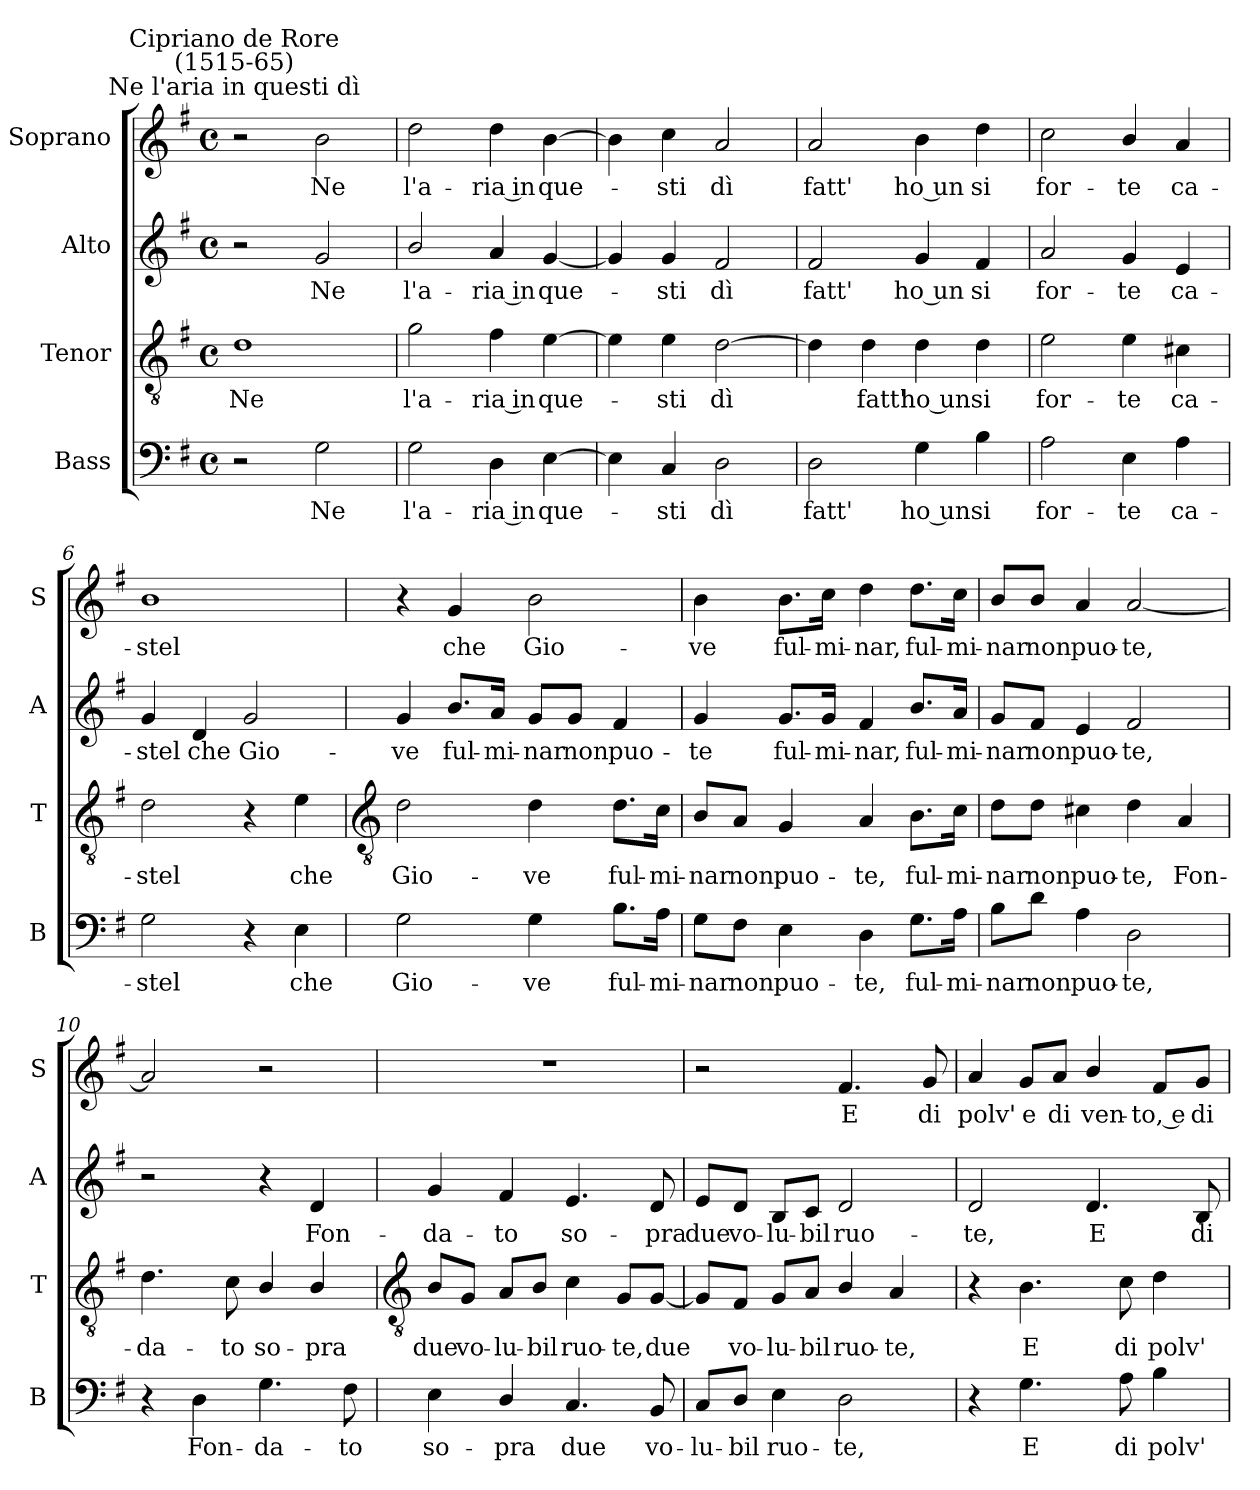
**kern	**text	**kern	**text	**kern	**text	**kern	**text
*part4	*part4	*part3	*part3	*part2	*part2	*part1	*part1
*staff4	*staff4	*staff3	*staff3	*staff2	*staff2	*staff1	*staff1
*I"Bass	*	*I"Tenor	*	*I"Alto	*	*I"Soprano	*
*I'B	*	*I'T	*	*I'A	*	*I'S	*
*clefF4	*	*clefGv2	*	*clefG2	*	*clefG2	*
*k[f#]	*	*k[f#]	*	*k[f#]	*	*k[f#]	*
*G:	*	*G:	*	*G:	*	*G:	*
*M4/4	*	*M4/4	*	*M4/4	*	*M4/4	*
*met(c)	*	*met(c)	*	*met(c)	*	*met(c)	*
=1	=1	=1	=1	=1	=1	=1	=1
!	!	!	!	!	!	!LO:TX:a:cj:t=Ne l'aria in questi dì	!
!	!	!	!	!	!	!LO:TX:a:cj:t=Cipriano de Rore\n(1515-65)	!
!	!	!	!LO:LY:b	!	!	!	!
2r	.	1d	Ne	2r	.	2r	.
!	!LO:LY:b	!	!	!	!LO:LY:b	!	!LO:LY:b
2G	Ne	.	.	2g	Ne	2b	Ne
=2	=2	=2	=2	=2	=2	=2	=2
!	!LO:LY:b	!	!LO:LY:b	!	!LO:LY:b	!	!LO:LY:b
2G	l'a-	2g	l'a-	2b/	l'a-	2dd	l'a-
!	!LO:LY:b	!	!LO:LY:b	!	!LO:LY:b	!	!LO:LY:b
4D	-ria in	4f#	-ria in	4a	-ria in	4dd	-ria in
!	!LO:LY:b	!	!LO:LY:b	!	!LO:LY:b	!	!LO:LY:b
[4E\	que-	[4e	que-	[4g	que-	[4b	que-
=3	=3	=3	=3	=3	=3	=3	=3
4E\]	.	4e]	.	4g]	.	4b]	.
!	!LO:LY:b	!	!LO:LY:b	!	!LO:LY:b	!	!LO:LY:b
4C	sti	4e	sti	4g	sti	4cc\	sti
!	!LO:LY:b	!	!LO:LY:b	!	!LO:LY:b	!	!LO:LY:b
2D	dì	[2d	dì	2f#	dì	2a	dì
=4	=4	=4	=4	=4	=4	=4	=4
!	!LO:LY:b	!	!	!	!LO:LY:b	!	!LO:LY:b
2D	fatt'	4d]	.	2f#	fatt'	2a	fatt'
!	!	!	!LO:LY:b	!	!	!	!
.	.	4d	fatt'	.	.	.	.
!	!LO:LY:b	!	!LO:LY:b	!	!LO:LY:b	!	!LO:LY:b
4G	ho un	4d	ho un	4g	ho un	4b	ho un
!	!LO:LY:b	!	!LO:LY:b	!	!LO:LY:b	!	!LO:LY:b
4B	si	4d	si	4f#	si	4dd	si
=5	=5	=5	=5	=5	=5	=5	=5
!	!LO:LY:b	!	!LO:LY:b	!	!LO:LY:b	!	!LO:LY:b
2A	for-	2e	for-	2a	for-	2cc\	for-
!	!LO:LY:b	!	!LO:LY:b	!	!LO:LY:b	!	!LO:LY:b
4E	-te	4e	-te	4g	-te	4b/	-te
!	!LO:LY:b	!	!LO:LY:b	!	!LO:LY:b	!	!LO:LY:b
4A	ca-	4c#X	ca-	4e	ca-	4a	ca-
=6	=6	=6	=6	=6	=6	=6	=6
!	!LO:LY:b	!	!LO:LY:b	!	!LO:LY:b	!	!LO:LY:b
2G	-stel	2d	-stel	4g	-stel	1b	-stel
!	!	!	!	!	!LO:LY:b	!	!
.	.	.	.	4d	che	.	.
!	!	!	!	!	!LO:LY:b	!	!
4r	.	4r	.	2g	Gio-	.	.
!	!LO:LY:b	!	!LO:LY:b	!	!	!	!
4E	che	4e	che	.	.	.	.
!!LO:LB:g=z
=7	=7	=7	=7	=7	=7	=7	=7
*	*	*clefGv2	*	*	*	*	*
!	!LO:LY:b	!	!LO:LY:b	!	!LO:LY:b	!	!
2G	Gio-	2d	Gio-	4g	-ve	4r	.
!	!	!	!	!	!LO:LY:b	!	!LO:LY:b
.	.	.	.	8.b/L	ful-	4g	che
!	!	!	!	!	!LO:LY:b	!	!
.	.	.	.	16a/Jk	-mi-	.	.
!	!LO:LY:b	!	!LO:LY:b	!	!LO:LY:b	!	!LO:LY:b
4G	-ve	4d	-ve	8g/L	-nar	2b	Gio-
!	!	!	!	!	!LO:LY:b	!	!
.	.	.	.	8g/J	non	.	.
!	!LO:LY:b	!	!LO:LY:b	!	!LO:LY:b	!	!
8.B\L	ful-	8.d\L	ful-	4f#	puo-	.	.
!	!LO:LY:b	!	!LO:LY:b	!	!	!	!
16A\Jk	-mi-	16c\Jk	-mi-	.	.	.	.
=8	=8	=8	=8	=8	=8	=8	=8
!	!LO:LY:b	!	!LO:LY:b	!	!LO:LY:b	!	!LO:LY:b
8G\L	-nar	8B/L	-nar	4g	-te	4b	-ve
!	!LO:LY:b	!	!LO:LY:b	!	!	!	!
8F#\J	non	8A/J	non	.	.	.	.
!	!LO:LY:b	!	!LO:LY:b	!	!LO:LY:b	!	!LO:LY:b
4E	puo-	4G	puo-	8.g/L	ful-	8.b\L	ful-
!	!	!	!	!	!LO:LY:b	!	!LO:LY:b
.	.	.	.	16g/Jk	-mi-	16cc\Jk	-mi-
!	!LO:LY:b	!	!LO:LY:b	!	!LO:LY:b	!	!LO:LY:b
4D	-te,	4A	-te,	4f#	-nar,	4dd	-nar,
!	!LO:LY:b	!	!LO:LY:b	!	!LO:LY:b	!	!LO:LY:b
8.G\L	ful-	8.B\L	ful-	8.b/L	ful-	8.dd\L	ful-
!	!LO:LY:b	!	!LO:LY:b	!	!LO:LY:b	!	!LO:LY:b
16A\Jk	-mi-	16c\Jk	-mi-	16a/Jk	-mi-	16cc\Jk	-mi-
=9	=9	=9	=9	=9	=9	=9	=9
!	!LO:LY:b	!	!LO:LY:b	!	!LO:LY:b	!	!LO:LY:b
8B\L	-nar	8d\L	-nar	8g/L	-nar	8b/L	-nar
!	!LO:LY:b	!	!LO:LY:b	!	!LO:LY:b	!	!LO:LY:b
8d\J	non	8d\J	non	8f#/J	non	8b/J	non
!	!LO:LY:b	!	!LO:LY:b	!	!LO:LY:b	!	!LO:LY:b
4A	puo-	4c#X	puo-	4e	puo-	4a	puo-
!	!LO:LY:b	!	!LO:LY:b	!	!LO:LY:b	!	!LO:LY:b
2D	-te,	4d	-te,	2f#	-te,	[2a	-te,
!	!	!	!LO:LY:b	!	!	!	!
.	.	4A	Fon-	.	.	.	.
=10	=10	=10	=10	=10	=10	=10	=10
!	!	!	!LO:LY:b	!	!	!	!
4r	.	4.d	-da-	2r	.	2a]	.
!	!LO:LY:b	!	!	!	!	!	!
4D	Fon-	.	.	.	.	.	.
!	!	!	!LO:LY:b	!	!	!	!
.	.	8c	-to	.	.	.	.
!	!LO:LY:b	!	!LO:LY:b	!	!	!	!
4.G	-da-	4B/	so-	4r	.	2r	.
!	!	!	!LO:LY:b	!	!LO:LY:b	!	!
.	.	4B/	-pra	4d	Fon-	.	.
!	!LO:LY:b	!	!	!	!	!	!
8F#	-to	.	.	.	.	.	.
!!LO:LB:g=z
=11	=11	=11	=11	=11	=11	=11	=11
*	*	*clefGv2	*	*	*	*	*
!	!LO:LY:b	!	!LO:LY:b	!	!LO:LY:b	!	!
4E	so-	8B/L	due	4g	-da-	1r	.
!	!	!	!LO:LY:b	!	!	!	!
.	.	8G/J	vo-	.	.	.	.
!	!LO:LY:b	!	!LO:LY:b	!	!LO:LY:b	!	!
4D/	-pra	8A/L	-lu-	4f#	-to	.	.
!	!	!	!LO:LY:b	!	!	!	!
.	.	8B/J	-bil	.	.	.	.
!	!LO:LY:b	!	!LO:LY:b	!	!LO:LY:b	!	!
4.C	due	4c	ruo-	4.e	so-	.	.
!	!	!	!LO:LY:b	!	!	!	!
.	.	8G/L	-te,	.	.	.	.
!	!LO:LY:b	!	!LO:LY:b	!	!LO:LY:b	!	!
8BB	vo-	[8G/J	due	8d	-pra	.	.
=12	=12	=12	=12	=12	=12	=12	=12
!	!LO:LY:b	!	!	!	!LO:LY:b	!	!
8C/L	-lu-	8G/L]	.	8e/L	due	2r	.
!	!LO:LY:b	!	!LO:LY:b	!	!LO:LY:b	!	!
8D/J	-bil	8F#/J	vo-	8d/J	vo-	.	.
!	!LO:LY:b	!	!LO:LY:b	!	!LO:LY:b	!	!
4E	ruo-	8G/L	-lu-	8B/L	-lu-	.	.
!	!	!	!LO:LY:b	!	!LO:LY:b	!	!
.	.	8A/J	-bil	8c/J	-bil	.	.
!	!LO:LY:b	!	!LO:LY:b	!	!LO:LY:b	!	!LO:LY:b
2D	-te,	4B/	ruo-	2d	ruo-	4.f#	E
!	!	!	!LO:LY:b	!	!	!	!
.	.	4A	-te,	.	.	.	.
!	!	!	!	!	!	!	!LO:LY:b
.	.	.	.	.	.	8g	di
=13	=13	=13	=13	=13	=13	=13	=13
!	!	!	!	!	!LO:LY:b	!	!LO:LY:b
4r	.	4r	.	2d	-te,	4a	polv'
!	!LO:LY:b	!	!LO:LY:b	!	!	!	!LO:LY:b
4.G	E	4.B	E	.	.	8g/L	e
!	!	!	!	!	!	!	!LO:LY:b
.	.	.	.	.	.	8a/J	di
!	!	!	!	!	!LO:LY:b	!	!LO:LY:b
.	.	.	.	4.d	E	4b/	ven-
!	!LO:LY:b	!	!LO:LY:b	!	!	!	!
8A	di	8c	di	.	.	.	.
!	!LO:LY:b	!	!LO:LY:b	!	!	!	!LO:LY:b
4B	polv'	4d	polv'	.	.	8f#/L	-to, e
!	!	!	!	!	!LO:LY:b	!	!LO:LY:b
.	.	.	.	8B	di	8g/J	di
=	=	=	=	=	=	=	=
*-	*-	*-	*-	*-	*-	*-	*-
